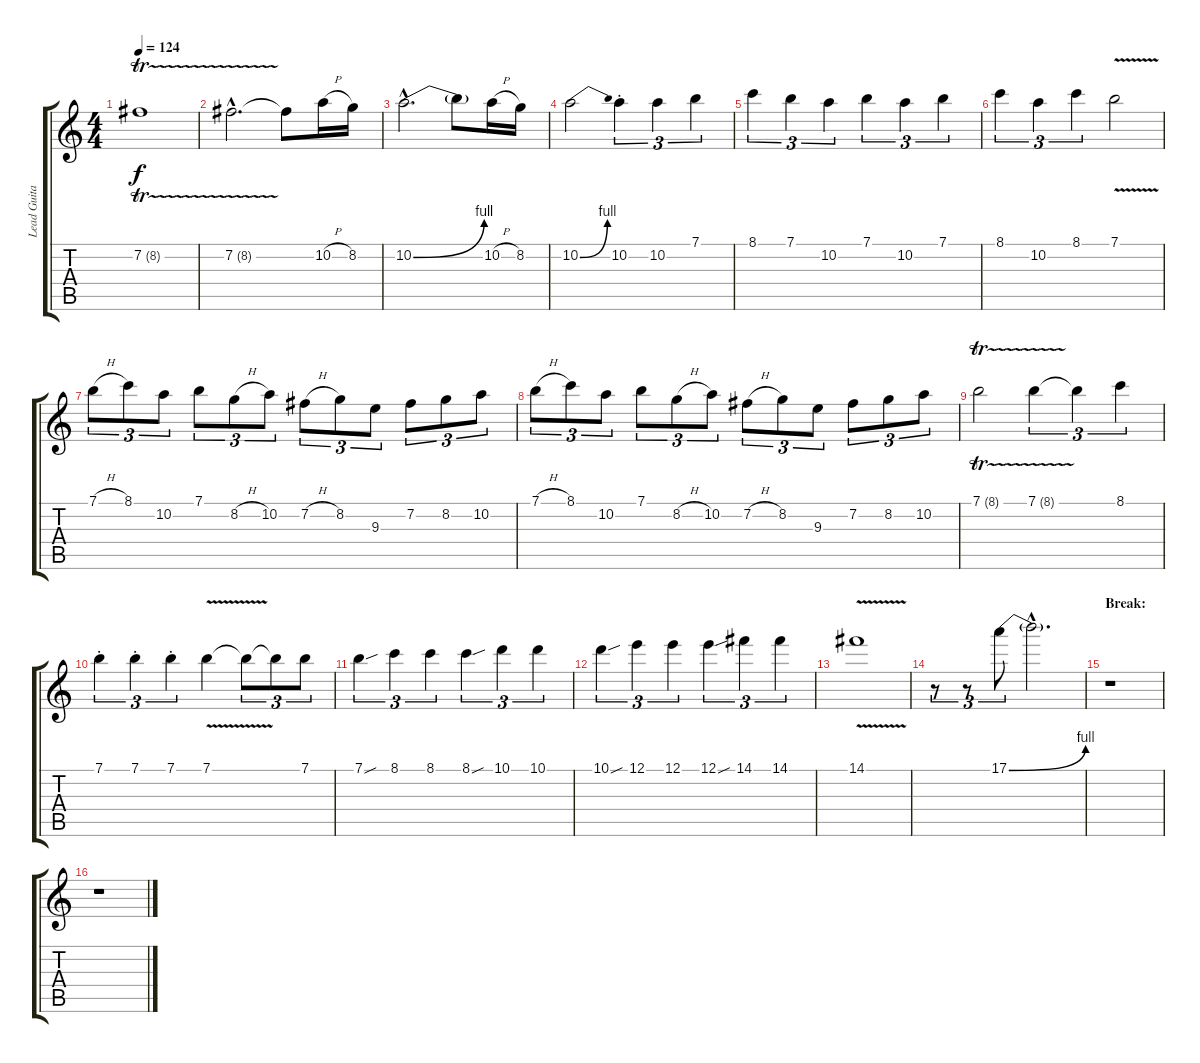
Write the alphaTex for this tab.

\track ("Lead Guitar I" "Lead Guita") {instrument distortionguitar}
\staff {score tabs}
\tuning (E4 B3 G3 D3 A2 E2) {hide}
\ts (4 4)
\tempo 124
\clef g2
\ks c
7.2{tr (8 32)}.1{dy f} |
7.2{tr (8 32) hac}.2{d} 7.2{t}.8 10.2{h}.16 8.2.16 |
10.2{be (bend 0 0 60 4) hac}.2{d} 10.2{t}.8 10.2{h}.16 8.2.16 |
10.2{be (bend 0 0 60 4)}.2 10.2{st}.4{tu (3 2)} 10.2.4{tu (3 2)} 7.1.4{tu (3 2)} |
8.1.4{tu (3 2)} 7.1.4{tu (3 2)} 10.2.4{tu (3 2)} 7.1.4{tu (3 2)} 10.2.4{tu (3 2)} 7.1.4{tu (3 2)} |
8.1.4{tu (3 2)} 10.2.4{tu (3 2)} 8.1.4{tu (3 2)} 7.1{v}.2 |
7.1{h}.8{tu (3 2)} 8.1.8{tu (3 2)} 10.2.8{tu (3 2)} 7.1.8{tu (3 2)} 8.2{h}.8{tu (3 2)} 10.2.8{tu (3 2)} 7.2{h}.8{tu (3 2)} 8.2.8{tu (3 2)} 9.3.8{tu (3 2)} 7.2.8{tu (3 2)} 8.2.8{tu (3 2)} 10.2.8{tu (3 2)} |
7.1{h}.8{tu (3 2)} 8.1.8{tu (3 2)} 10.2.8{tu (3 2)} 7.1.8{tu (3 2)} 8.2{h}.8{tu (3 2)} 10.2.8{tu (3 2)} 7.2{h}.8{tu (3 2)} 8.2.8{tu (3 2)} 9.3.8{tu (3 2)} 7.2.8{tu (3 2)} 8.2.8{tu (3 2)} 10.2.8{tu (3 2)} |
7.1{tr (8 32)}.2 7.1{tr (8 32)}.4{tu (3 2)} 7.1{t}.4{tu (3 2)} 8.1.4{tu (3 2)} |
7.1{st}.4{tu (3 2)} 7.1{st}.4{tu (3 2)} 7.1{st}.4{tu (3 2)} 7.1{v}.4 7.1{t}.8{tu (3 2)} 7.1{t}.8{tu (3 2)} 7.1.8{tu (3 2)} |
7.1{sou}.4{tu (3 2)} 8.1.4{tu (3 2)} 8.1.4{tu (3 2)} 8.1{sou}.4{tu (3 2)} 10.1.4{tu (3 2)} 10.1.4{tu (3 2)} |
10.1{sou}.4{tu (3 2)} 12.1.4{tu (3 2)} 12.1.4{tu (3 2)} 12.1{sou}.4{tu (3 2)} 14.1.4{tu (3 2)} 14.1.4{tu (3 2)} |
14.1{v}.1 |
r.8{tu (3 2)} r.8{tu (3 2)} 17.1{be (bend 0 0 60 4)}.8{tu (3 2)} 17.1{hac t}.2{d} |
\section ("" "Break:")
r.1 |
r.1
